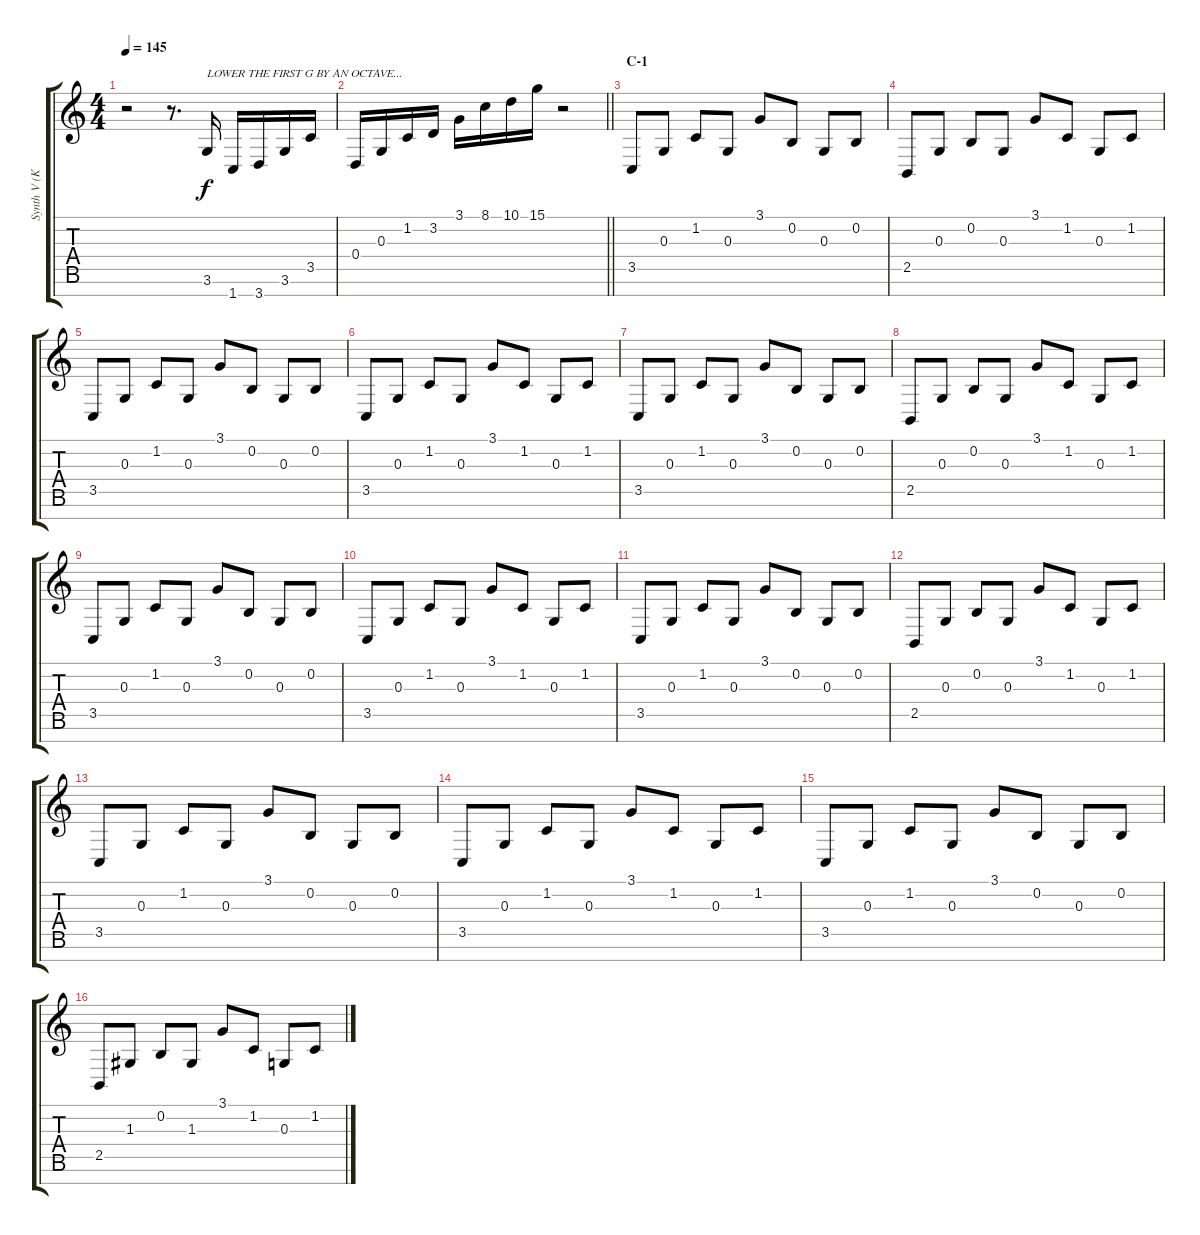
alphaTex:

\track ("Synth V (Kotobuki Tsumugi)" "Synth V (K") {instrument lead1square}
\staff {score tabs}
\tuning (E4 B3 G3 D3 A2 E2 B1) {hide}
\ts (4 4)
\tempo 145
\clef g2
\ks c
r.2{dy f} r.8{d} 3.6.16{ot 8vb txt "LOWER THE FIRST G BY AN OCTAVE..."} 1.7.16{ot 8vb} 3.7.16{ot 8vb} 3.6.16{ot 8vb} 3.5.16{ot 8vb} |
\barLineRight lightlight
0.4.16 0.3.16 1.2.16 3.2.16 3.1.16 8.1.16 10.1.16 15.1.16 r.2 |
\section ("" "C-1")
3.5.8 0.3.8 1.2.8 0.3.8 3.1.8 0.2.8 0.3.8 0.2.8 |
2.5.8 0.3.8 0.2.8 0.3.8 3.1.8 1.2.8 0.3.8 1.2.8 |
3.5.8 0.3.8 1.2.8 0.3.8 3.1.8 0.2.8 0.3.8 0.2.8 |
3.5.8 0.3.8 1.2.8 0.3.8 3.1.8 1.2.8 0.3.8 1.2.8 |
3.5.8 0.3.8 1.2.8 0.3.8 3.1.8 0.2.8 0.3.8 0.2.8 |
2.5.8 0.3.8 0.2.8 0.3.8 3.1.8 1.2.8 0.3.8 1.2.8 |
3.5.8 0.3.8 1.2.8 0.3.8 3.1.8 0.2.8 0.3.8 0.2.8 |
3.5.8 0.3.8 1.2.8 0.3.8 3.1.8 1.2.8 0.3.8 1.2.8 |
3.5.8 0.3.8 1.2.8 0.3.8 3.1.8 0.2.8 0.3.8 0.2.8 |
2.5.8 0.3.8 0.2.8 0.3.8 3.1.8 1.2.8 0.3.8 1.2.8 |
3.5.8 0.3.8 1.2.8 0.3.8 3.1.8 0.2.8 0.3.8 0.2.8 |
3.5.8 0.3.8 1.2.8 0.3.8 3.1.8 1.2.8 0.3.8 1.2.8 |
3.5.8 0.3.8 1.2.8 0.3.8 3.1.8 0.2.8 0.3.8 0.2.8 |
2.5.8 1.3.8 0.2.8 1.3.8 3.1.8 1.2.8 0.3.8 1.2.8
